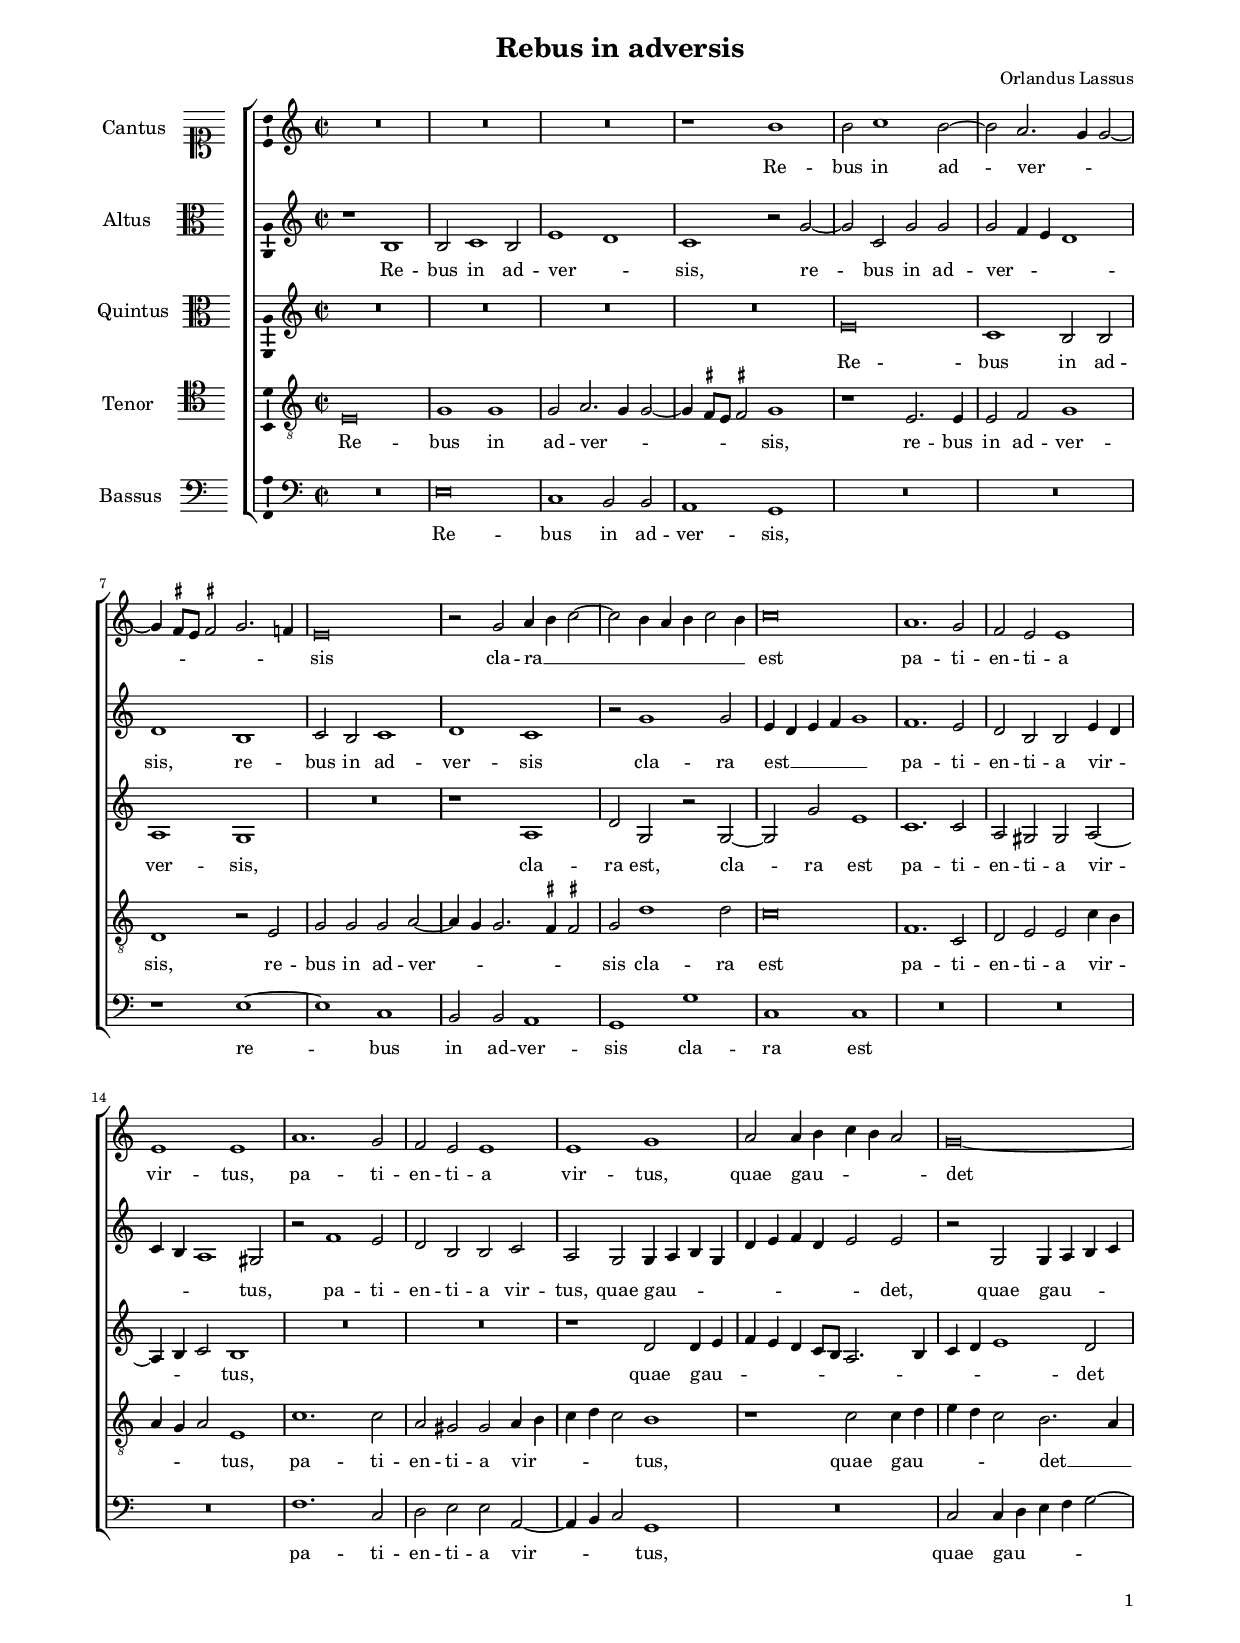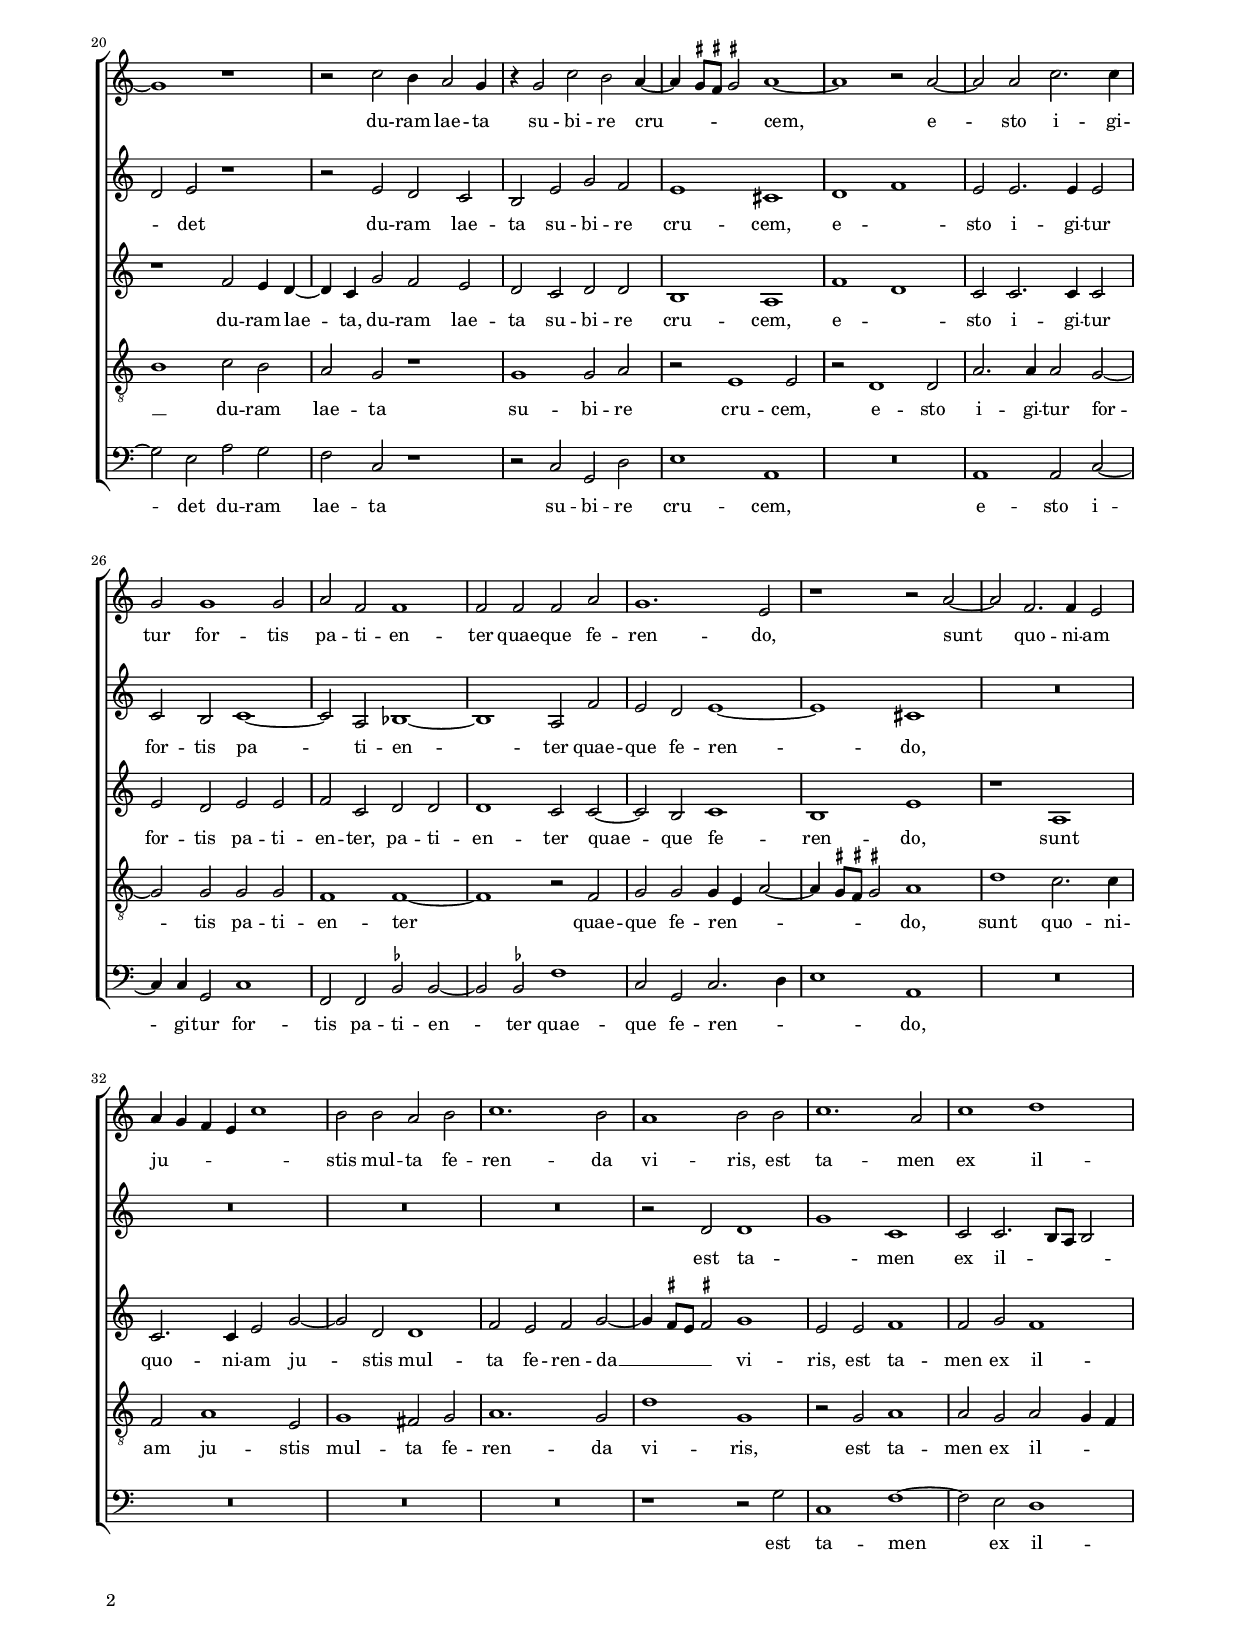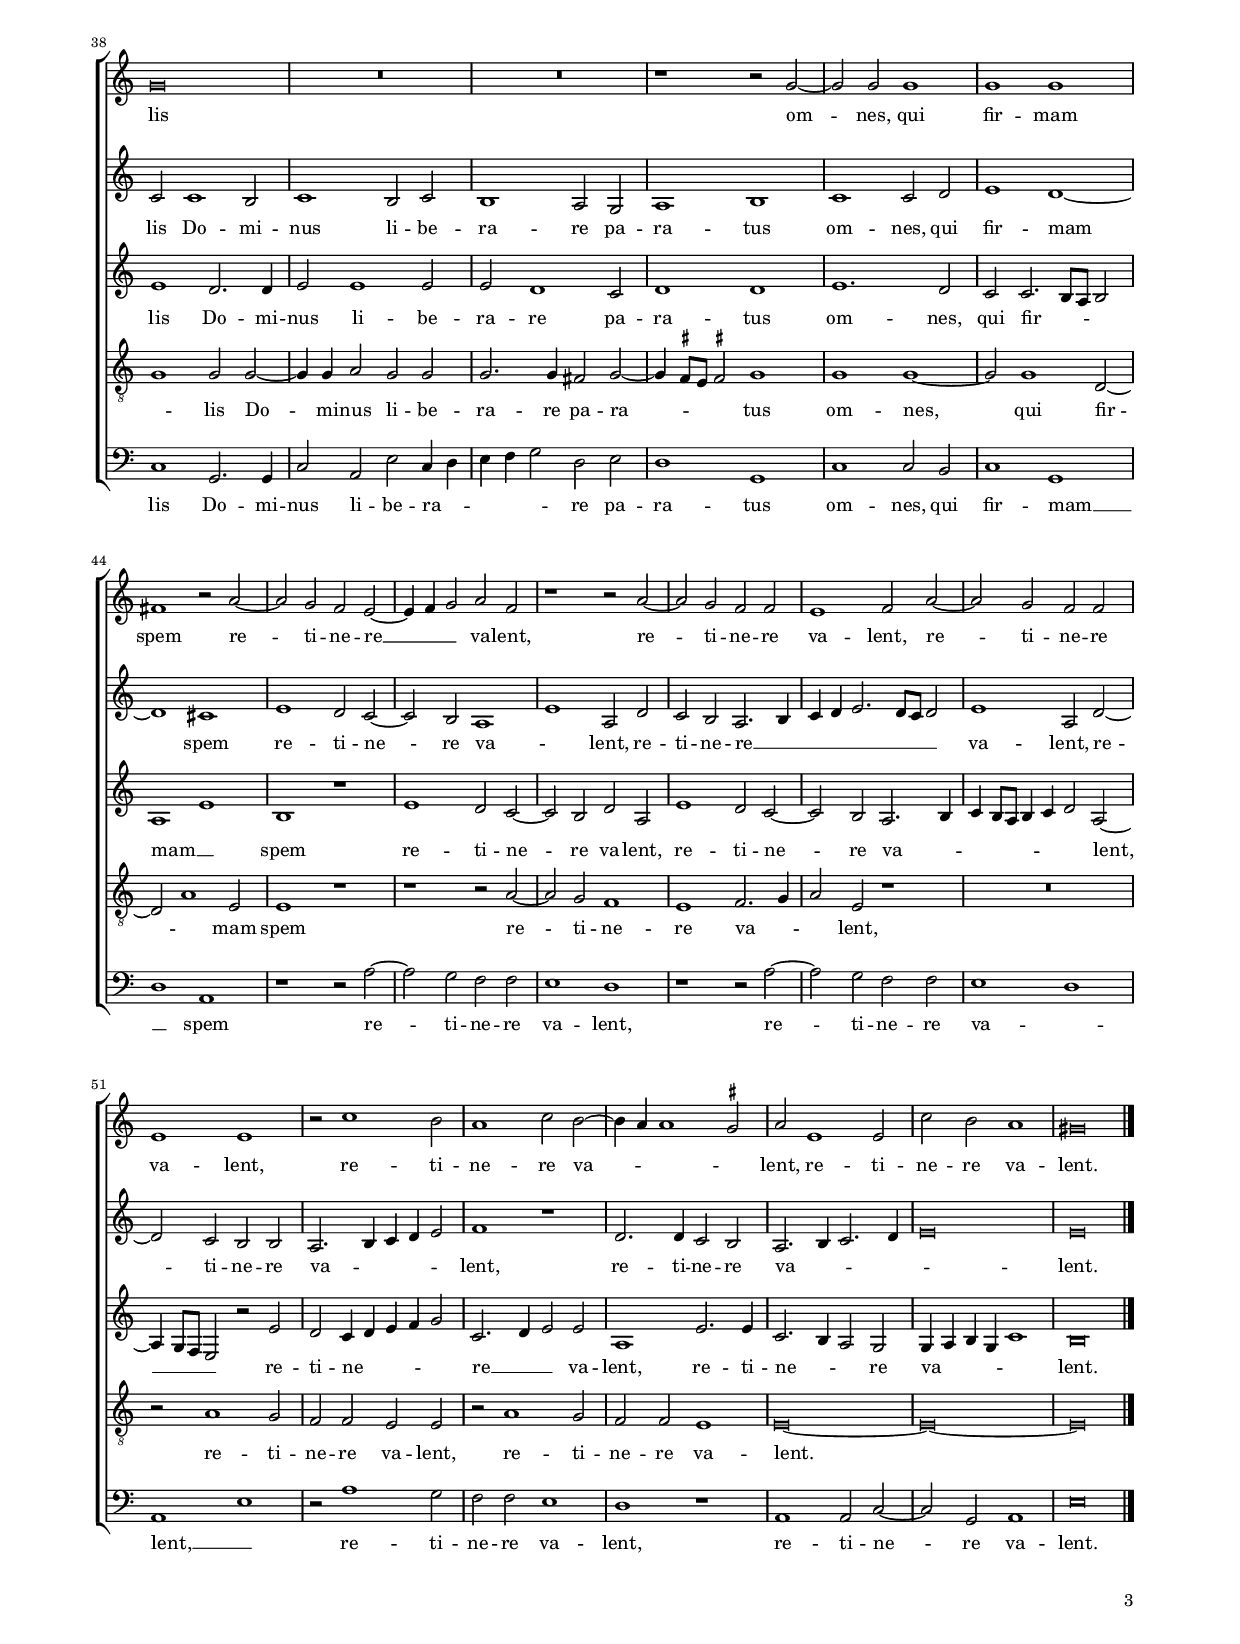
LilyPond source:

\header
{
  title="Rebus in adversis"
  composer="Orlandus Lassus"
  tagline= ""
}

\version "2.24.0"
\include "deutsch.ly"
#(set-global-staff-size 15)
% #(set-default-paper-size "letter")
#(ly:set-option 'point-and-click #f)


\paper
	{
	top-margin = 1.8 \cm
	bottom-margin = 1.2 \cm
	left-margin = 1.8 \cm
	right-margin = 1.8 \cm
	ragged-bottom = ##f
	ragged-last-bottom = ##f
	print-page-number = ##f
	system-system-spacing = #'((basic-distance . 16) (minimum-distance . 14) (padding . 5) (strechability . 150))
	oddFooterMarkup=\markup   \fill-line { "" \fromproperty #'page:page-number-string }
	evenFooterMarkup=\markup  \fill-line { \fromproperty #'page:page-number-string "" }
	last-bottom-spacing = #'((basic-distance . 12) (minimum-distance . 7) (padding . 4))
	markup-system-spacing.basic-distance = #12
	systems-per-page = 3
	page-count = 3
	}

	
global = {
	\key c \major
	\time 2/2 \set Score.measureLength = #(ly:make-moment 2/1)
	\skip 1*2*57 \bar "|."
	}

	ficta = { \once \set suggestAccidentals = ##t }

	forget = #(define-music-function (music) (ly:music?) #{
		\accidentalStyle forget
		$music
		\accidentalStyle default
		#})



incipitcantus = \markup { \score {
	{
	\set Staff.instrumentName = \markup { \fontsize #1 "Cantus" }
	\key c \major
	\clef soprano
	s4 \bar ""
	}
	\layout  {
	raggedright = ##t
	indent = 1.6 \cm
	line-width = 2.4\cm
	\context { \Staff \remove Time_signature_engraver }
	\override Staff.Clef.Y-extent = #'(0 . 0)
	}} \hspace #1 }

      
incipitaltus = \markup { \score {
	{
	\set Staff.instrumentName = \markup { \fontsize #1 "Altus" }
	\key c \major
	\clef alto
	s4 \bar ""
	}
	\layout  {
	raggedright = ##t
	indent = 1.6 \cm
	line-width = 2.4\cm
	\context { \Staff \remove Time_signature_engraver }
	\override Staff.Clef.Y-extent = #'(0 . 0)
	}} \hspace #1 }
      
      
incipitquintus = \markup { \score {
	{
	\set Staff.instrumentName = \markup { \fontsize #1 "Quintus" }
	\key c \major
	\clef alto
	s4 \bar ""
	}
	\layout  {
	raggedright = ##t
	indent = 1.6 \cm
	line-width = 2.4\cm
	\context { \Staff \remove Time_signature_engraver }
	\override Staff.Clef.Y-extent = #'(0 . 0)
	}} \hspace #1 }


incipittenor = \markup { \score {
	{
	\set Staff.instrumentName = \markup { \fontsize #1 "Tenor" }
	\key c \major
	\clef tenor
	s4 \bar ""
	}
	\layout  {
	raggedright = ##t
	indent = 1.6 \cm
	line-width = 2.4\cm
	\context { \Staff \remove Time_signature_engraver }
	\override Staff.Clef.Y-extent = #'(0 . 0)
	}} \hspace #1 }
      
      
incipitbassus = \markup { \score {
	{
	\set Staff.instrumentName = \markup { \fontsize #1 "Bassus" }
	\key c \major
	\clef bass
	s4 \bar ""
	}
	\layout  {
	raggedright = ##t
	indent = 1.6 \cm
	line-width = 2.4\cm
	\context { \Staff \remove Time_signature_engraver }
	\override Staff.Clef.Y-extent = #'(0 . 0)
	}} \hspace #1 }


cantus =  \relative c''
	{
	R\breve
	R\breve
	R\breve
	r1 h
%5
	h2 c1 h2~ |
	h2 a2. g4 g2~
	g4 \ficta fis8 e \ficta fis!2 g2. f4
	e\breve
	r2 g a4 h c2~
%10
	c2 h4 a h4 c2 h4 |
	c\breve
	a1. g2
	f2 e e1
	e1 e
%15
	a1. g2 |
	f2 e e1
	e1 g
	a2 a4 h c h a2
	g\breve~
%20
	g1 r |
	r2 c h4 a2 g4
	r4 g2 c h a4~
	a4 \ficta gis8 \ficta fis \ficta gis!2 a1~
	a1 r2 a~
%25
	a2 a c2. c4 |
	g2 g1 g2
	a2 f f1
	f2 f f a
	g1. e2
%30
	r1 r2 a~ |
	a2 f2. f4 e2
	a4 g f e c'1
	h2 h a h
	c1. h2
%35
	a1 h2 h |
	c1. a2
	c1 d
	g,\breve
	R\breve
%40
	R\breve |
	r1 r2 g~
	g2 g g1
	g1 g
	fis1 r2 a~
%45
	a2 g f e~ |
	e4 f g2 a f
	r1 r2 a~
	a2 g f f
	e1 f2 a~
%50
	a2 g f f |
	e1 e
	r2 c'1 h2
	a1 c2 h~
	h4 a a1 \ficta gis2
%55
	a2 e1 e2 |
	c'2 h a1
	gis\breve |
	}


altus =  \relative c'
	{
	r1 h
	h2 c1 h2
	e1 d
	c1 r2 g'~ |
%5
	g2 c, g' g |
	g2 f4 e d1
	d1 h
	c2 h c1
	d1 c
%10
	r2 g'1 g2 |
	e4 d e f g1
	f1. e2
	d2 h h e4 d
	c4 h a1 gis2
%15
	r2 f'1 e2 |
	d2 h h c
	a2 g2 g4 a h g
	d'4 e f d e2 e 
	r2 g, g4 a h c
%20
	d2 e r1 |
	r2 e d c
	h2 e g f
	e1 cis
	d1 f
%25
	e2 e2. e4 e2 |
	c2 h c1~
	c2 a b1~
	b1 a2 f'
	e2 d e1~
%30
	e1 cis |
	R\breve
	R\breve
	R\breve
	R\breve
%35
	r2 d d1 |
	g1 c,
	c2 c2. h8 a h2
	c2 c1 h2
	c1 h2 c
%40
	h1 a2 g |
	a1 h
	c1 c2 d
	e1 d~
	d1 cis
%45
	e1 d2 c~ |
	c2 h a1
	e'1 a,2 d
	c2 h a2. h4
	c4 d e2. d8 c d2
%50
	e1 a,2 d~ |
	d2 c h h
	a2. h4 c d e2
	f1 r
	d2. d4 c2 h
%55
	a2. h4 c2. d4 |
	e\breve
	e\breve |
	}


quintus =  \relative c'
	{
	R\breve
	R\breve
	R\breve
	R\breve
%5
	e\breve |
	c1 h2 h
	a1 g
	R\breve
	r1 a
%10
	d2 g, r g~ |
	g2 g' e1
	c1. c2
	a2 gis gis a~
	a4 h c2 h1
%15
	R\breve |
	R\breve
	r1 d2 d4 e
	f4 e d c8 h a2. h4
	c4 d e1 d2
%20
	r1 f2 e4 d~ |
	d4 c g'2 f e
	d2 c d d
	h1 a
	f'1 d
%25
	c2 c2. c4 c2 |
	e2 d e e
	f2 c d d
	d1 c2 c~
	c2 h c1
%30
	h1 e |
	r1 a,
	c2. c4 e2 g~
	g2 d d1
	f2 e f g~
%35
	g4 \ficta fis8 e \ficta fis!2 g1 |
	e2 e f1
	f2 g f1
	e1 d2. d4
	e2 e1 e2
%40
	e2 d1 c2 |
	d1 d
	e1. d2
	c2 c2. h8 a h2 
	a1 e'
%45
	h1 r |
	e1 d2 c~
	c2 h d a
	e'1 d2 c~
	c2 h a2. h4
%50
	c4 h8 a h4 c d2 a~ |
	a4 g8 f e2 r e'
	d2 c4 d e f g2
	c,2. d4 e2 e
	a,1 e'2. e4
%55
	c2. h4 a2 g |
	g4 a h g c1
	h\breve |
	}


tenor  =  \relative c'
	{
	e,\breve
	g1 g
	g2 a2. g4 g2~
	g4 \ficta fis8 e \ficta fis!2 g1
%5
	r1 e2. e4 |
	e2 f g1
	d1 r2 e
	g2 g g a~
	a4 g g2. \ficta fis4 \ficta fis!2
%10
	g2 d'1 d2 |
	c\breve
	f,1. c2
	d2 e e c'4 h
	a4 g a2 e1
%15
	c'1. c2 |
	a2 gis gis a4 h
	c4 d c2 h1
	r1 c2 c4 d
	e4 d c2 h2. a4
%20
	h1 c2 h |
	a2 g r1
	g1 g2 a
	r2 e1 e2
	r2 d1 d2
%25
	a'2. a4 a2 g~ |
	g2 g g g
	f1 f~
	f1 r2 f
	g2 g g4 e a2~
%30
	a4 \ficta gis8 \ficta fis \ficta gis!2 a1 |
	d1 c2. c4
	f,2 a1 e2
	g1 fis2 g
	a1. g2
%35
	d'1 g, |
	r2 g a1
	a2 g a g4 f
	g1 g2 g~
	g4 g a2 g g
%40
	g2. g4 fis2 g~ |
	g4 \ficta fis8 e \ficta fis!2 g1
	g1 g~
	g2 g1 d2~
	d2 a'1 e2
%45
	e1 r |
	r1 r2 a~
	a2 g f1
	e1 f2. g4
	a2 e r1
%50
	R\breve |
	r2 a1 g2
	f2 f e e
	r2 a1 g2
	f2 f e1
%55
	e\breve~ |
	e\breve~
	e\breve |
	}


bassus  =  \relative c
	{
	R\breve
	e\breve
	c1 h2 h
	a1 g
%5
	R\breve |
	R\breve
	r1 e'~
	e1 c
	h2 h a1
%10
	g1 g' |
	c,1 c
	R\breve
	R\breve
	R\breve
%15
	f1. c2 |
	d2 e e a,~
	a4 h c2 g1
	R\breve
	c2 c4 d e f g2~
%20
	g2 e a g |
	f2 c r1
	r2 c g d'
	e1 a,
	R\breve
%25
	a1 a2 c~ |
	c4 c g2 c1
	f,2 f \ficta b2 \ficta b~
	\ficta b2 \ficta b! f'1
	c2 g c2. d4
%30
	e1 a, |
	R\breve
	R\breve
	R\breve
	R\breve
%35
	r1 r2 g' |
	c,1 f~
	f2 e d1
	c1 g2. g4
	c2 a e' c4 d
%40
	e4 f g2 d e |
	d1 g,
	c1 c2 h
	c1 g
	d'1 a
%45
	r1 r2 a'~ |
	a2 g f f
	e1 d
	r1 r2 a'~
	a2 g f f
%50
	e1 d |
	a1 e'
	r2 a1 g2
	f2 f e1
	d1 r
%55
	a1 a2 c~ |
	c2 g a1
	e'\breve |
	}


lyricscantus = \lyricmode {
	Re -- bus in ad -- ver -- _ _ _ _ _ _ _ sis
	cla -- ra __ _ _ _ _ _ _ _ est pa -- ti -- en -- ti -- a vir -- tus,
	pa -- ti -- en -- ti -- a vir -- tus,
	quae gau -- _ _ _ _ det
	du -- ram lae -- ta su -- bi -- re cru -- _ _ _ cem,
	e -- sto i -- gi -- tur for -- tis pa -- ti -- en -- ter quae -- que fe -- ren -- do,
	sunt quo -- ni -- am ju -- _ _ _ _ stis mul -- ta fe -- ren -- da vi -- ris,
	est ta -- men ex il -- lis 
	om -- nes,
	qui fir -- mam spem
	re -- ti -- ne -- re __ _ _ va -- lent,
	re -- ti -- ne -- re va -- lent,
	re -- ti -- ne -- re va -- lent,
	re -- ti -- ne -- re va -- _ _ _ lent,
	re -- ti -- ne -- re va -- lent.
	}


lyricsaltus = \lyricmode {
	Re -- bus in ad -- ver -- _ sis,
	re -- bus in ad -- ver -- _ _ _ sis,
	re -- bus in ad -- ver -- sis
	cla -- ra est __ _ _ _ _ pa -- ti -- en -- ti -- a vir -- _ _ _ _ tus,
	pa -- ti -- en -- ti -- a vir -- tus,
	quae gau -- _ _ _ _ _ _ _ _ det,
	quae gau -- _ _ _ _ det
	du -- ram lae -- ta su -- bi -- re cru -- cem,
	e -- _ sto i -- gi -- tur for -- tis pa -- ti -- en -- ter quae -- que fe -- ren -- do,
	est ta -- _ men ex il -- _ _ _ lis Do -- mi -- nus
	li -- be -- ra -- re pa -- ra -- tus om -- nes,
	qui fir -- mam spem
	re -- ti -- ne -- re va -- _ lent,
	re -- ti -- ne -- re __ _ _ _ _ _ _ _ va -- lent,
	re -- ti -- ne -- re va -- _ _ _ _ lent,
	re -- ti -- ne -- re va -- _ _ _ _ lent.
	}


lyricsquintus = \lyricmode {
	Re -- bus in ad -- ver -- sis,
	cla -- ra est,
	cla -- ra est pa -- ti -- en -- ti -- a vir -- _ _ tus,
	quae gau -- _ _ _ _ _ _ _ _ _ _ _ det
	du -- ram lae -- ta,
	du -- ram lae -- ta su -- bi -- re cru -- cem,
	e -- _ sto i -- gi -- tur for -- tis pa -- ti -- en -- ter,
	pa -- ti -- en -- ter quae -- que fe -- ren -- do,
	sunt quo -- ni -- am ju -- stis mul -- ta fe -- ren -- da __ _ _ _ vi -- ris,
	est ta -- men ex il -- lis Do -- mi -- nus
	li -- be -- ra -- re pa -- ra -- tus om -- nes,
	qui fir -- _ _ _ mam __ _ spem
	re -- ti -- ne -- re va -- lent,
	re -- ti -- ne -- re va -- _ _ _ _ _ _ _ lent, __ _ _ _
	re -- ti -- ne -- _ _ _ _ re __ _ _ va -- lent,
	re -- ti -- ne -- _ _ re va -- _ _ _ _ lent.
	}


lyricstenor = \lyricmode {
	Re -- bus in ad -- ver -- _ _ _ _ _ sis,
	re -- bus in ad -- ver -- sis,
	re -- bus in ad -- ver -- _ _ _ _ sis
	cla -- ra est pa -- ti -- en -- ti -- a vir -- _ _ _ _ tus,
	pa -- ti -- en -- ti -- a vir -- _ _ _ _ tus,
	quae gau -- _ _ _ _ det __ _ _
	du -- ram lae -- ta su -- bi -- re cru -- cem,
	e -- sto i -- gi -- tur for -- tis pa -- ti -- en -- ter quae -- que fe -- ren -- _ _ _ _ _ do,
	sunt quo -- ni -- am ju -- stis mul -- ta fe -- ren -- da vi -- ris,
	est ta -- men ex il -- _ _ _ lis Do -- mi -- nus
	li -- be -- ra -- re pa -- ra -- _ _ _ tus om -- nes,
	qui fir -- _ mam spem
	re -- ti -- ne -- re va -- _ _ lent,
	re -- ti -- ne -- re va -- lent,
	re -- ti -- ne -- re va -- lent.
	}


lyricsbassus = \lyricmode {
	Re -- bus in ad -- ver -- sis,
	re -- bus in ad -- ver -- sis
	cla -- ra est pa -- ti -- en -- ti -- a vir -- _ _ tus,
	quae gau -- _ _ _ _ det
	du -- ram lae -- ta su -- bi -- re cru -- cem,
	e -- sto i -- gi -- tur for -- tis pa -- ti -- en -- ter quae -- que fe -- ren -- _ _ do,
	est ta -- men ex il -- lis Do -- mi -- nus
	li -- be -- ra -- _ _ _ _ re pa -- ra -- tus om -- nes,
	qui fir -- mam __ _ spem
	re -- ti -- ne -- re va -- lent,
	re -- ti -- ne -- re va -- _ lent, __ _
	re -- ti -- ne -- re va -- lent,
	re -- ti -- ne -- re va -- lent.
	}


\score
{  
	\transpose c c {
	\new ChoirStaff \with { \override StaffGrouper.staff-staff-spacing.basic-distance = #12 }
	<<

	\new Staff << \global
	\new Voice="v1" {
		\set Staff.instrumentName=\incipitcantus
%		\set Staff.instrumentName= "S"
		\set Staff.midiInstrument = "reed organ"
		\clef violin
		\cantus }
	\new Lyrics \lyricsto "v1" {\lyricscantus }
	>>


	\new Staff << \global
	\new Voice="v2" {
		\set Staff.instrumentName=\incipitaltus
%		\set Staff.instrumentName= "A"
		\set Staff.midiInstrument = "reed organ"
		\clef violin % "G_8"
		\altus}
	\new Lyrics \lyricsto "v2" {\lyricsaltus }
	>>


	\new Staff << \global
	\new Voice="v5" {
		\set Staff.instrumentName=\incipitquintus
%		\set Staff.instrumentName= "Q"
		\set Staff.midiInstrument = "reed organ"
		\clef violin % "G_8"
		\quintus}
	\new Lyrics \lyricsto "v5" {\lyricsquintus }
	>>


	\new Staff << \global
	\new Voice="v3" {
		\set Staff.instrumentName=\incipittenor
%		\set Staff.instrumentName= "T"
		\set Staff.midiInstrument = "reed organ"
		\clef "G_8"
		\tenor }
	\new Lyrics \lyricsto "v3" {\lyricstenor }
	>>


	\new Staff << \global
	\new Voice="v4" {
		\set Staff.instrumentName=\incipitbassus
%		\set Staff.instrumentName= "B"
		\set Staff.midiInstrument = "reed organ"
		\clef bass 
		\bassus }
	\new Lyrics \lyricsto "v4" {\lyricsbassus}
	>>

	>>
	} % transpose

	\layout
	{
	indent = 2.5\cm
	\context { \Lyrics \override VerticalAxisGroup.nonstaff-relatedstaff-spacing.padding = #1.4 }
	\context { \Staff \override TimeSignature.break-visibility = #end-of-line-invisible }
	\context { \Staff \consists Ambitus_engraver }
	\context { \Score \override BarNumber.padding = #2 }
	\context { \Voice \override NoteHead.style = #'baroque }
	}

\midi
	{
    	\tempo 2 = 90
	}

}


% EOF
